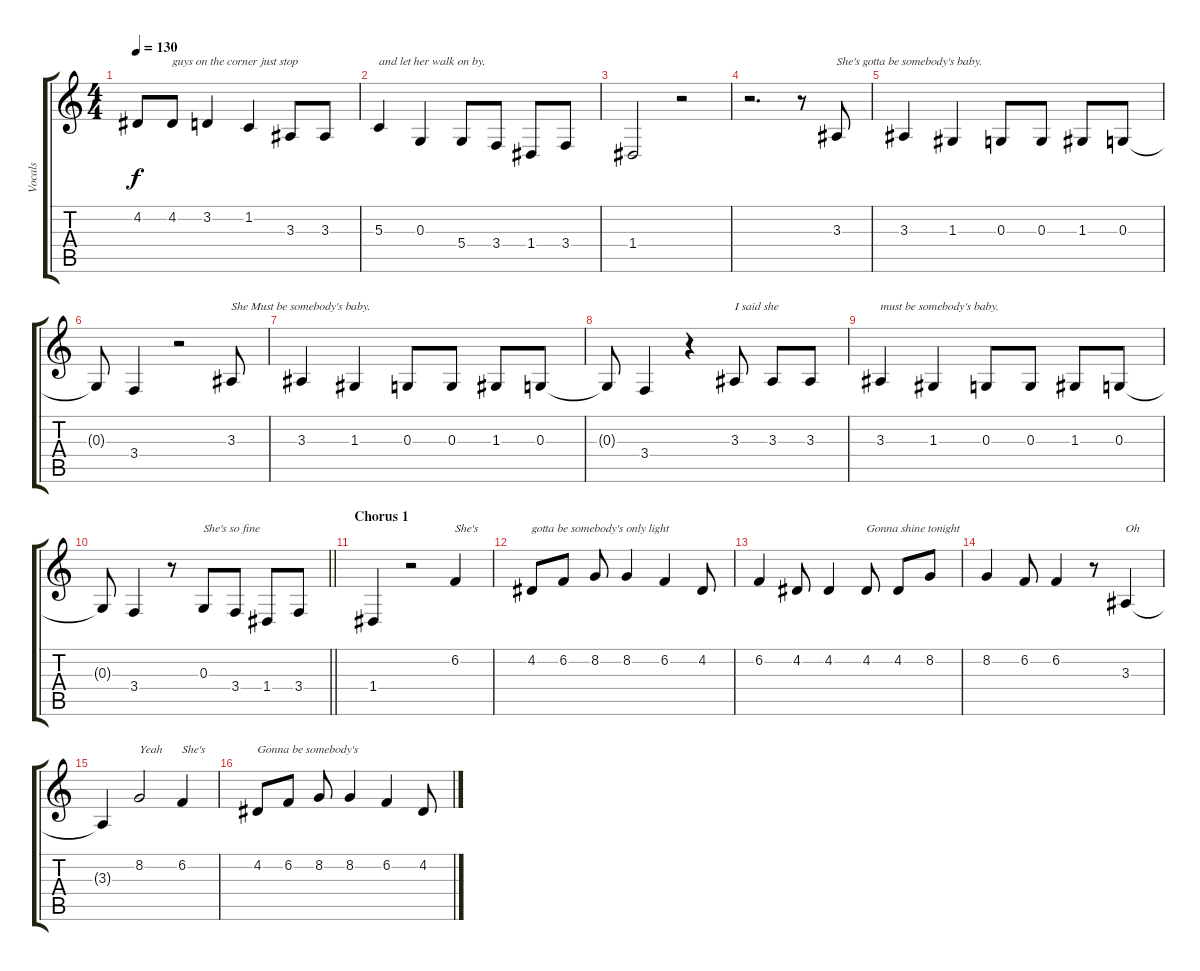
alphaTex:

\track ("Vocals" "Vocals") {instrument lead2sawtooth}
\staff {score tabs}
\tuning (E4 B3 G3 D3 A2 E2) {hide}
\ts (4 4)
\tempo 130
\clef g2
\ks c
4.2{t}.8{dy f} 4.2.8{txt "guys on the corner just stop "} 3.2.4 1.2.4 3.3.8 3.3.8 |
5.3.4{txt "and let her walk on by."} 0.3.4 5.4.8 3.4.8 1.4.8 3.4.8 |
1.4.2 r.2 |
r.2{d} r.8 3.3.8{txt "She's gotta be somebody's baby."} |
3.3.4 1.3.4 0.3.8 0.3.8 1.3.8 0.3.8 |
0.3{t}.8 3.4.4 r.2 3.3.8{txt "She Must be somebody's baby."} |
3.3.4 1.3.4 0.3.8 0.3.8 1.3.8 0.3.8 |
0.3{t}.8 3.4.4 r.4 3.3.8{txt "I said she"} 3.3.8 3.3.8 |
3.3.4{txt "must be somebody's baby."} 1.3.4 0.3.8 0.3.8 1.3.8 0.3.8 |
\barLineRight lightlight
0.3{t}.8 3.4.4 r.8 0.3.8{txt "She's so fine"} 3.4.8 1.4.8 3.4.8 |
\section ("" "Chorus 1")
1.4.4 r.2 6.2.4{txt "She's"} |
4.2.8{txt "gotta be somebody's only light"} 6.2.8 8.2.8 8.2.4 6.2.4 4.2.8 |
6.2.4 4.2.8 4.2.4 4.2.8{txt "Gonna shine tonight"} 4.2.8 8.2.8 |
8.2.4 6.2.8 6.2.4 r.8 3.3.4{txt "Oh"} |
3.3{t}.4 8.2.2{txt "Yeah"} 6.2.4{txt "She's"} |
4.2.8{txt "Gonna be somebody's "} 6.2.8 8.2.8 8.2.4 6.2.4 4.2.8
